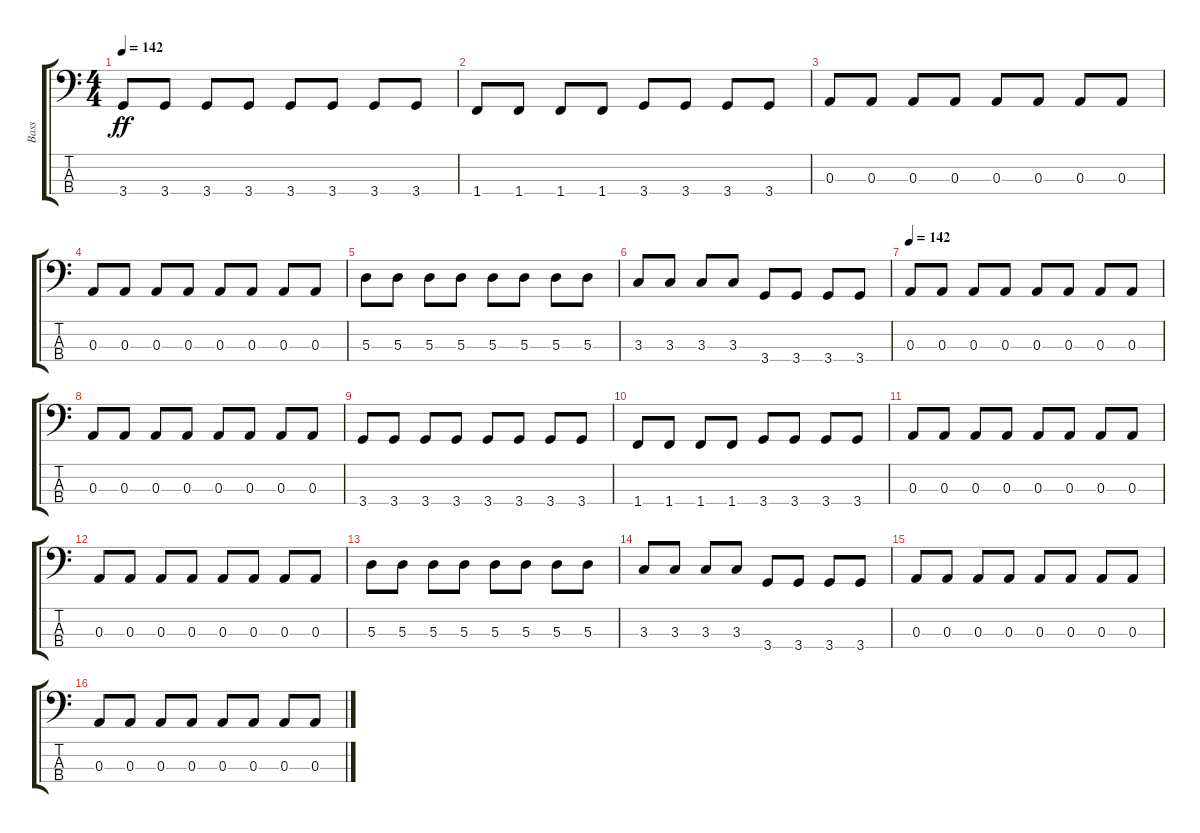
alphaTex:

\track ("Bass" "Bass") {instrument synthbass2}
\staff {score tabs}
\tuning (G2 D2 A1 E1) {hide}
\ts (4 4)
\tempo 142
\clef f4
\ks c
3.4.8{dy ff} 3.4.8 3.4.8 3.4.8 3.4.8 3.4.8 3.4.8 3.4.8 |
1.4.8 1.4.8 1.4.8 1.4.8 3.4.8 3.4.8 3.4.8 3.4.8 |
0.3.8 0.3.8 0.3.8 0.3.8 0.3.8 0.3.8 0.3.8 0.3.8 |
0.3.8 0.3.8 0.3.8 0.3.8 0.3.8 0.3.8 0.3.8 0.3.8 |
5.3.8 5.3.8 5.3.8 5.3.8 5.3.8 5.3.8 5.3.8 5.3.8 |
3.3.8 3.3.8 3.3.8 3.3.8 3.4.8 3.4.8 3.4.8 3.4.8 |
\tempo 142
0.3.8 0.3.8 0.3.8 0.3.8 0.3.8 0.3.8 0.3.8 0.3.8 |
0.3.8 0.3.8 0.3.8 0.3.8 0.3.8 0.3.8 0.3.8 0.3.8 |
3.4.8 3.4.8 3.4.8 3.4.8 3.4.8 3.4.8 3.4.8 3.4.8 |
1.4.8 1.4.8 1.4.8 1.4.8 3.4.8 3.4.8 3.4.8 3.4.8 |
0.3.8 0.3.8 0.3.8 0.3.8 0.3.8 0.3.8 0.3.8 0.3.8 |
0.3.8 0.3.8 0.3.8 0.3.8 0.3.8 0.3.8 0.3.8 0.3.8 |
5.3.8 5.3.8 5.3.8 5.3.8 5.3.8 5.3.8 5.3.8 5.3.8 |
3.3.8 3.3.8 3.3.8 3.3.8 3.4.8 3.4.8 3.4.8 3.4.8 |
0.3.8 0.3.8 0.3.8 0.3.8 0.3.8 0.3.8 0.3.8 0.3.8 |
0.3.8 0.3.8 0.3.8 0.3.8 0.3.8 0.3.8 0.3.8 0.3.8
